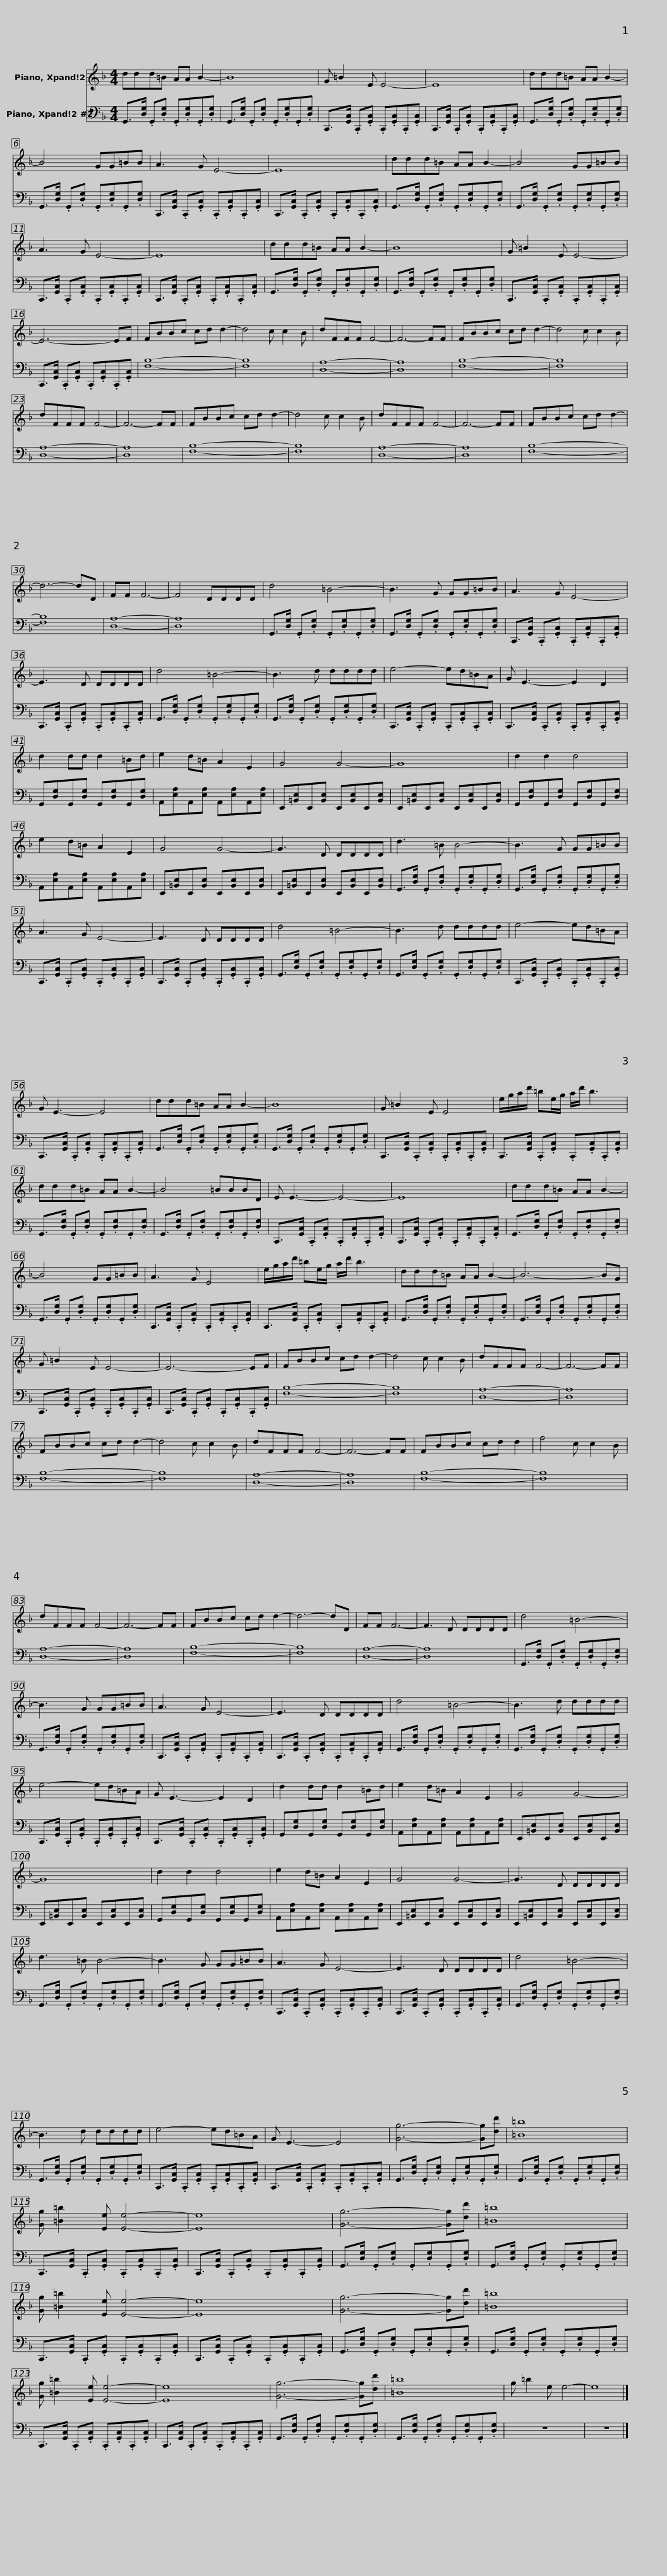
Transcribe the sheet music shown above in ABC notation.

X:1
%%score 1 2
L:1/8
M:4/4
I:linebreak $
K:F
V:1 treble
V:2 bass
V:1
 ddd=B AA B2- | B8 | G =B2 E E4- | E8 |$ ddd=B AA B2- | %5
 B4 GG=BB | A3 G E4- | E8 | ddd=B AA B2- |$ B4 GG=BB | %10
 A3 G E4- | E8 | ddd=B AA B2- | B8 |$ G =B2 E E4- | %15
 E6- EF | FBBc cd d2- | d4 c c2 B | dFFF F4- | F6- FF |$ %20
 FBBc cd d2- | d4 c c2 B | dFFF F4- | F6- FF | FBBc cd d2- | %25
 d4 c c2 B | dFFF F4- | F6- FF |$ FBBc cd d2- | d6- dD | %30
 FF F6- | F4 DDDD | d4 =B4- | B3 G GG=BB |$ A3 G E4- | %35
 E3 D DDDD | d4 =B4- | B3 d dddd | e4- ed=BA |$ G E3- E2 D2 | %40
 d2 dd d2 =Bd | e2 d=B A2 E2 | G4 G4- | G8 |$ d2 d2 d4 | %45
 e2 d=B A2 E2 | G4 G4- | G3 D DDDD | d3 =B B4- |$ B3 G GG=BB | %50
 A3 G E4- | E3 D DDDD | d4 =B4- | B3 d dddd |$ e4- ed=BA | %55
 G E3- E4 | ddd=B AA B2- | B8 |$ G =B2 E E4 | e/g/a/d'/ =be/g/ a/d'/ b3 | %60
 ddd=B AA B2- | B4 =BBBD |$ E E3- E4- | E8 | ddd=B AA B2- | %65
 B4 GG=BB | A3 G E4 |$ e/g/a/d'/ =be/g/ a/d'/ b3 | ddd=B AA B2- | B6- BG | %70
 G =B2 E E4- |$ E6- EF | FBBc cd d2- | d4 c c2 B | dFFF F4- | %75
 F6- FF | FBBc cd d2- | d4 c c2 B |$ dFFF F4- | F6- FF | %80
 FBBc cd d2 | f4 c c2 B | dFFF F4- | F6- FF | FBBc cd d2- | %85
 d6- dD |$ FF F6- | F3 D DDDD | d4 =B4- | B3 G GG=BB | %90
 A3 G E4- |$ E3 D DDDD | d4 =B4- | B3 d dddd | e4- ed=BA | %95
 G E3- E2 D2 |$ d2 dd d2 =Bd | e2 d=B A2 E2 | G4 G4- | G8 | %100
 d2 d2 d4 |$ e2 d=B A2 E2 | G4 G4- | G3 D DDDD | d3 =B B4- | %105
 B3 G GG=BB |$ A3 G E4- | E3 D DDDD | d4 =B4- | B3 d dddd | %110
 e4- ed=BA |$ G E3- E4 | [Gg]6- [Gg][dd'] | [=B=b]8 | [Gg] [=B=b]2 [Ee] [Ee]4- | %115
 [Ee]8 |$ [Gg]6- [Gg][dd'] | [=B=b]8 | [Gg] [=B=b]2 [Ee] [Ee]4- | [Ee]8 | %120
 [Gg]6- [Gg][dd'] |$ [=B=b]8 | [Gg] [=B=b]2 [Ee] [Ee]4- | [Ee]8 | [Gg]6- [Gg][dd'] | %125
 [=B=b]8 |$ g =b2 e e4- | e8 |] %128
V:2
 G,,>[D,G,] .G,,.[D,G,] .G,,.[D,G,].G,,.[D,G,] | G,,>[D,G,] .G,,.[D,G,] .G,,.[D,G,].G,,.[D,G,] | C,,>[G,,C,] .C,,.[G,,C,] .C,,.[G,,C,].C,,.[G,,C,] | C,,>[G,,C,] .C,,.[G,,C,] .C,,.[G,,C,].C,,.[G,,C,] |$ G,,>[D,G,] .G,,.[D,G,] .G,,.[D,G,].G,,.[D,G,] | %5
 G,,>[D,G,] .G,,.[D,G,] .G,,.[D,G,].G,,.[D,G,] | C,,>[G,,C,] .C,,.[G,,C,] .C,,.[G,,C,].C,,.[G,,C,] | C,,>[G,,C,] .C,,.[G,,C,] .C,,.[G,,C,].C,,.[G,,C,] | G,,>[D,G,] .G,,.[D,G,] .G,,.[D,G,].G,,.[D,G,] |$ G,,>[D,G,] .G,,.[D,G,] .G,,.[D,G,].G,,.[D,G,] | %10
 C,,>[G,,C,] .C,,.[G,,C,] .C,,.[G,,C,].C,,.[G,,C,] | C,,>[G,,C,] .C,,.[G,,C,] .C,,.[G,,C,].C,,.[G,,C,] | G,,>[D,G,] .G,,.[D,G,] .G,,.[D,G,].G,,.[D,G,] | G,,>[D,G,] .G,,.[D,G,] .G,,.[D,G,].G,,.[D,G,] |$ C,,>[G,,C,] .C,,.[G,,C,] .C,,.[G,,C,].C,,.[G,,C,] | %15
 C,,>[G,,C,] .C,,.[G,,C,] .C,,.[G,,C,].C,,.[G,,C,] | [F,B,]8- | [F,B,]8 | [D,A,]8- | [D,A,]8 |$ %20
 [F,B,]8- | [F,B,]8 | [D,A,]8- | [D,A,]8 | [F,B,]8- | %25
 [F,B,]8 | [D,A,]8- | [D,A,]8 |$ [F,B,]8- | [F,B,]8 | %30
 [D,A,]8- | [D,A,]8 | G,,>[D,G,] .G,,.[D,G,] .G,,.[D,G,].G,,.[D,G,] | G,,>[D,G,] .G,,.[D,G,] .G,,.[D,G,].G,,.[D,G,] |$ C,,>[G,,C,] .C,,.[G,,C,] .C,,.[G,,C,].C,,.[G,,C,] | %35
 C,,>[G,,C,] .C,,.[G,,C,] .C,,.[G,,C,].C,,.[G,,C,] | G,,>[D,G,] .G,,.[D,G,] .G,,.[D,G,].G,,.[D,G,] | G,,>[D,G,] .G,,.[D,G,] .G,,.[D,G,].G,,.[D,G,] | C,,>[G,,C,] .C,,.[G,,C,] .C,,.[G,,C,].C,,.[G,,C,] |$ C,,>[G,,C,] .C,,.[G,,C,] .C,,.[G,,C,].C,,.[G,,C,] | %40
 G,,[D,G,]G,,[D,G,] G,,[D,G,]G,,[D,G,] | A,,[E,A,]A,,[E,A,] A,,[E,A,]A,,[E,A,] | E,,[=B,,E,]E,,[B,,E,] E,,[B,,E,]E,,[B,,E,] | E,,[=B,,E,]E,,[B,,E,] E,,[B,,E,]E,,[B,,E,] |$ G,,[D,G,]G,,[D,G,] G,,[D,G,]G,,[D,G,] | %45
 A,,[E,A,]A,,[E,A,] A,,[E,A,]A,,[E,A,] | E,,[=B,,E,]E,,[B,,E,] E,,[B,,E,]E,,[B,,E,] | E,,[=B,,E,]E,,[B,,E,] E,,[B,,E,]E,,[B,,E,] | G,,>[D,G,] .G,,.[D,G,] .G,,.[D,G,].G,,.[D,G,] |$ G,,>[D,G,] .G,,.[D,G,] .G,,.[D,G,].G,,.[D,G,] | %50
 C,,>[G,,C,] .C,,.[G,,C,] .C,,.[G,,C,].C,,.[G,,C,] | C,,>[G,,C,] .C,,.[G,,C,] .C,,.[G,,C,].C,,.[G,,C,] | G,,>[D,G,] .G,,.[D,G,] .G,,.[D,G,].G,,.[D,G,] | G,,>[D,G,] .G,,.[D,G,] .G,,.[D,G,].G,,.[D,G,] |$ C,,>[G,,C,] .C,,.[G,,C,] .C,,.[G,,C,].C,,.[G,,C,] | %55
 C,,>[G,,C,] .C,,.[G,,C,] .C,,.[G,,C,].C,,.[G,,C,] | G,,>[D,G,] .G,,.[D,G,] .G,,.[D,G,].G,,.[D,G,] | G,,>[D,G,] .G,,.[D,G,] .G,,.[D,G,].G,,.[D,G,] |$ C,,>[G,,C,] .C,,.[G,,C,] .C,,.[G,,C,].C,,.[G,,C,] | C,,>[G,,C,] .C,,.[G,,C,] .C,,.[G,,C,].C,,.[G,,C,] | %60
 G,,>[D,G,] .G,,.[D,G,] .G,,.[D,G,].G,,.[D,G,] | G,,>[D,G,] .G,,.[D,G,] .G,,.[D,G,].G,,.[D,G,] |$ C,,>[G,,C,] .C,,.[G,,C,] .C,,.[G,,C,].C,,.[G,,C,] | C,,>[G,,C,] .C,,.[G,,C,] .C,,.[G,,C,].C,,.[G,,C,] | G,,>[D,G,] .G,,.[D,G,] .G,,.[D,G,].G,,.[D,G,] | %65
 G,,>[D,G,] .G,,.[D,G,] .G,,.[D,G,].G,,.[D,G,] | C,,>[G,,C,] .C,,.[G,,C,] .C,,.[G,,C,].C,,.[G,,C,] |$ C,,>[G,,C,] .C,,.[G,,C,] .C,,.[G,,C,].C,,.[G,,C,] | G,,>[D,G,] .G,,.[D,G,] .G,,.[D,G,].G,,.[D,G,] | G,,>[D,G,] .G,,.[D,G,] .G,,.[D,G,].G,,.[D,G,] | %70
 C,,>[G,,C,] .C,,.[G,,C,] .C,,.[G,,C,].C,,.[G,,C,] |$ C,,>[G,,C,] .C,,.[G,,C,] .C,,.[G,,C,].C,,.[G,,C,] | [F,B,]8- | [F,B,]8 | [D,A,]8- | %75
 [D,A,]8 | [F,B,]8- | [F,B,]8 |$ [D,A,]8- | [D,A,]8 | %80
 [F,B,]8- | [F,B,]8 | [D,A,]8- | [D,A,]8 | [F,B,]8- | %85
 [F,B,]8 |$ [D,A,]8- | [D,A,]8 | G,,>[D,G,] .G,,.[D,G,] .G,,.[D,G,].G,,.[D,G,] | G,,>[D,G,] .G,,.[D,G,] .G,,.[D,G,].G,,.[D,G,] | %90
 C,,>[G,,C,] .C,,.[G,,C,] .C,,.[G,,C,].C,,.[G,,C,] |$ C,,>[G,,C,] .C,,.[G,,C,] .C,,.[G,,C,].C,,.[G,,C,] | G,,>[D,G,] .G,,.[D,G,] .G,,.[D,G,].G,,.[D,G,] | G,,>[D,G,] .G,,.[D,G,] .G,,.[D,G,].G,,.[D,G,] | C,,>[G,,C,] .C,,.[G,,C,] .C,,.[G,,C,].C,,.[G,,C,] | %95
 C,,>[G,,C,] .C,,.[G,,C,] .C,,.[G,,C,].C,,.[G,,C,] |$ G,,[D,G,]G,,[D,G,] G,,[D,G,]G,,[D,G,] | A,,[E,A,]A,,[E,A,] A,,[E,A,]A,,[E,A,] | E,,[=B,,E,]E,,[B,,E,] E,,[B,,E,]E,,[B,,E,] | E,,[=B,,E,]E,,[B,,E,] E,,[B,,E,]E,,[B,,E,] | %100
 G,,[D,G,]G,,[D,G,] G,,[D,G,]G,,[D,G,] |$ A,,[E,A,]A,,[E,A,] A,,[E,A,]A,,[E,A,] | E,,[=B,,E,]E,,[B,,E,] E,,[B,,E,]E,,[B,,E,] | E,,[=B,,E,]E,,[B,,E,] E,,[B,,E,]E,,[B,,E,] | G,,>[D,G,] .G,,.[D,G,] .G,,.[D,G,].G,,.[D,G,] | %105
 G,,>[D,G,] .G,,.[D,G,] .G,,.[D,G,].G,,.[D,G,] |$ C,,>[G,,C,] .C,,.[G,,C,] .C,,.[G,,C,].C,,.[G,,C,] | C,,>[G,,C,] .C,,.[G,,C,] .C,,.[G,,C,].C,,.[G,,C,] | G,,>[D,G,] .G,,.[D,G,] .G,,.[D,G,].G,,.[D,G,] | G,,>[D,G,] .G,,.[D,G,] .G,,.[D,G,].G,,.[D,G,] | %110
 C,,>[G,,C,] .C,,.[G,,C,] .C,,.[G,,C,].C,,.[G,,C,] |$ C,,>[G,,C,] .C,,.[G,,C,] .C,,.[G,,C,].C,,.[G,,C,] | G,,>[D,G,] .G,,.[D,G,] .G,,.[D,G,].G,,.[D,G,] | G,,>[D,G,] .G,,.[D,G,] .G,,.[D,G,].G,,.[D,G,] | C,,>[G,,C,] .C,,.[G,,C,] .C,,.[G,,C,].C,,.[G,,C,] | %115
 C,,>[G,,C,] .C,,.[G,,C,] .C,,.[G,,C,].C,,.[G,,C,] |$ G,,>[D,G,] .G,,.[D,G,] .G,,.[D,G,].G,,.[D,G,] | G,,>[D,G,] .G,,.[D,G,] .G,,.[D,G,].G,,.[D,G,] | C,,>[G,,C,] .C,,.[G,,C,] .C,,.[G,,C,].C,,.[G,,C,] | C,,>[G,,C,] .C,,.[G,,C,] .C,,.[G,,C,].C,,.[G,,C,] | %120
 G,,>[D,G,] .G,,.[D,G,] .G,,.[D,G,].G,,.[D,G,] |$ G,,>[D,G,] .G,,.[D,G,] .G,,.[D,G,].G,,.[D,G,] | C,,>[G,,C,] .C,,.[G,,C,] .C,,.[G,,C,].C,,.[G,,C,] | C,,>[G,,C,] .C,,.[G,,C,] .C,,.[G,,C,].C,,.[G,,C,] | G,,>[D,G,] .G,,.[D,G,] .G,,.[D,G,].G,,.[D,G,] | %125
 G,,>[D,G,] .G,,.[D,G,] .G,,.[D,G,].G,,.[D,G,] |$ z8 | z8 |] %128
